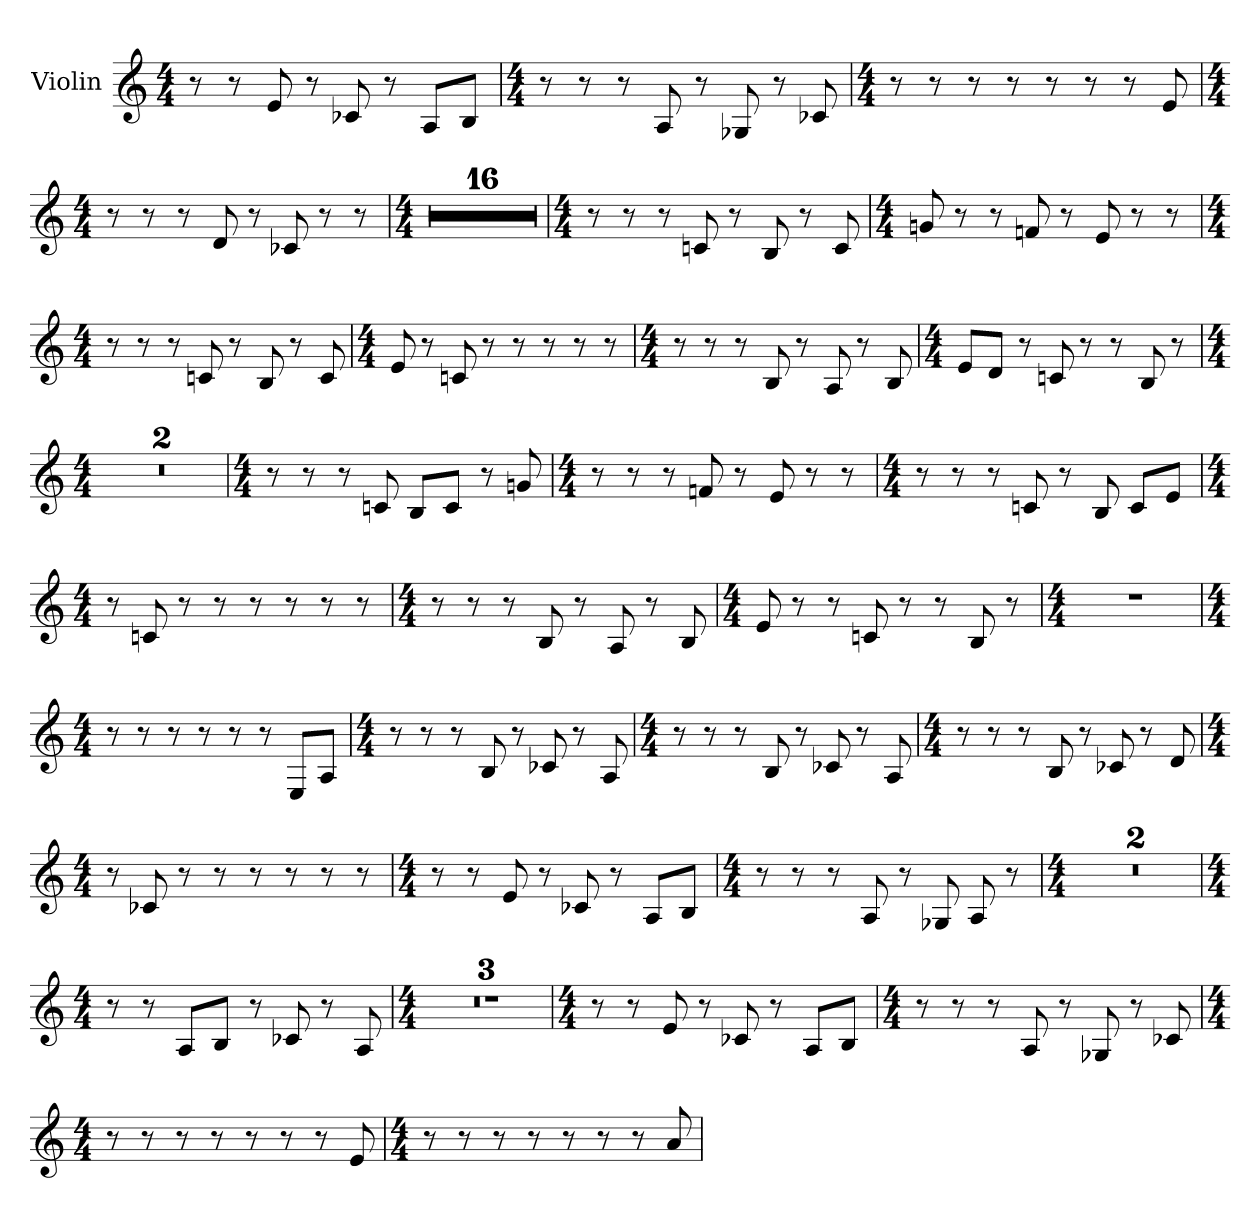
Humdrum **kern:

**kern
*part1
*staff1
*I"Violin
*I'Vln
*M4/4
=
8r
8r
8e
8r
8c-X
8r
8AL
8BJ
=
*M4/4
8r
8r
8r
8A
8r
8G-X
8r
8c-X
=
*M4/4
8r
8r
8r
8r
8r
8r
8r
8e
=
*M4/4
8r
8r
8r
8d
8r
8c-X
8r
8r
=
*M4/4
1r
=
*M4/4
1r
=
*M4/4
1r
=
*M4/4
1r
=
*M4/4
1r
=
*M4/4
1r
=
*M4/4
1r
=
*M4/4
1r
=
*M4/4
1r
=
*M4/4
1r
=
*M4/4
1r
=
*M4/4
1r
=
*M4/4
1r
=
*M4/4
1r
=
*M4/4
1r
=
*M4/4
1r
=
*M4/4
8r
8r
8r
8cn
8r
8B
8r
8c
=
*M4/4
8gn
8r
8r
8fn
8r
8e
8r
8r
=
*M4/4
8r
8r
8r
8cn
8r
8B
8r
8c
=
*M4/4
8e
8r
8cn
8r
8r
8r
8r
8r
=
*M4/4
8r
8r
8r
8B
8r
8A
8r
8B
=
*M4/4
8eL
8dJ
8r
8cn
8r
8r
8B
8r
=
*M4/4
1r
=
*M4/4
1r
=
*M4/4
8r
8r
8r
8cn
8BL
8cJ
8r
8gn
=
*M4/4
8r
8r
8r
8fn
8r
8e
8r
8r
=
*M4/4
8r
8r
8r
8cn
8r
8B
8cL
8eJ
=
*M4/4
8r
8cn
8r
8r
8r
8r
8r
8r
=
*M4/4
8r
8r
8r
8B
8r
8A
8r
8B
=
*M4/4
8e
8r
8r
8cn
8r
8r
8B
8r
=
*M4/4
1r
=
*M4/4
8r
8r
8r
8r
8r
8r
8EL
8AJ
=
*M4/4
8r
8r
8r
8B
8r
8c-X
8r
8A
=
*M4/4
8r
8r
8r
8B
8r
8c-X
8r
8A
=
*M4/4
8r
8r
8r
8B
8r
8c-X
8r
8d
=
*M4/4
8r
8c-X
8r
8r
8r
8r
8r
8r
=
*M4/4
8r
8r
8e
8r
8c-X
8r
8AL
8BJ
=
*M4/4
8r
8r
8r
8A
8r
8G-X
8A
8r
=
*M4/4
1r
=
*M4/4
1r
=
*M4/4
8r
8r
8AL
8BJ
8r
8c-X
8r
8A
=
*M4/4
1r
=
*M4/4
1r
=
*M4/4
1r
=
*M4/4
8r
8r
8e
8r
8c-X
8r
8AL
8BJ
=
*M4/4
8r
8r
8r
8A
8r
8G-X
8r
8c-X
=
*M4/4
8r
8r
8r
8r
8r
8r
8r
8e
=
*M4/4
8r
8r
8r
8r
8r
8r
8r
8a
=
*-
